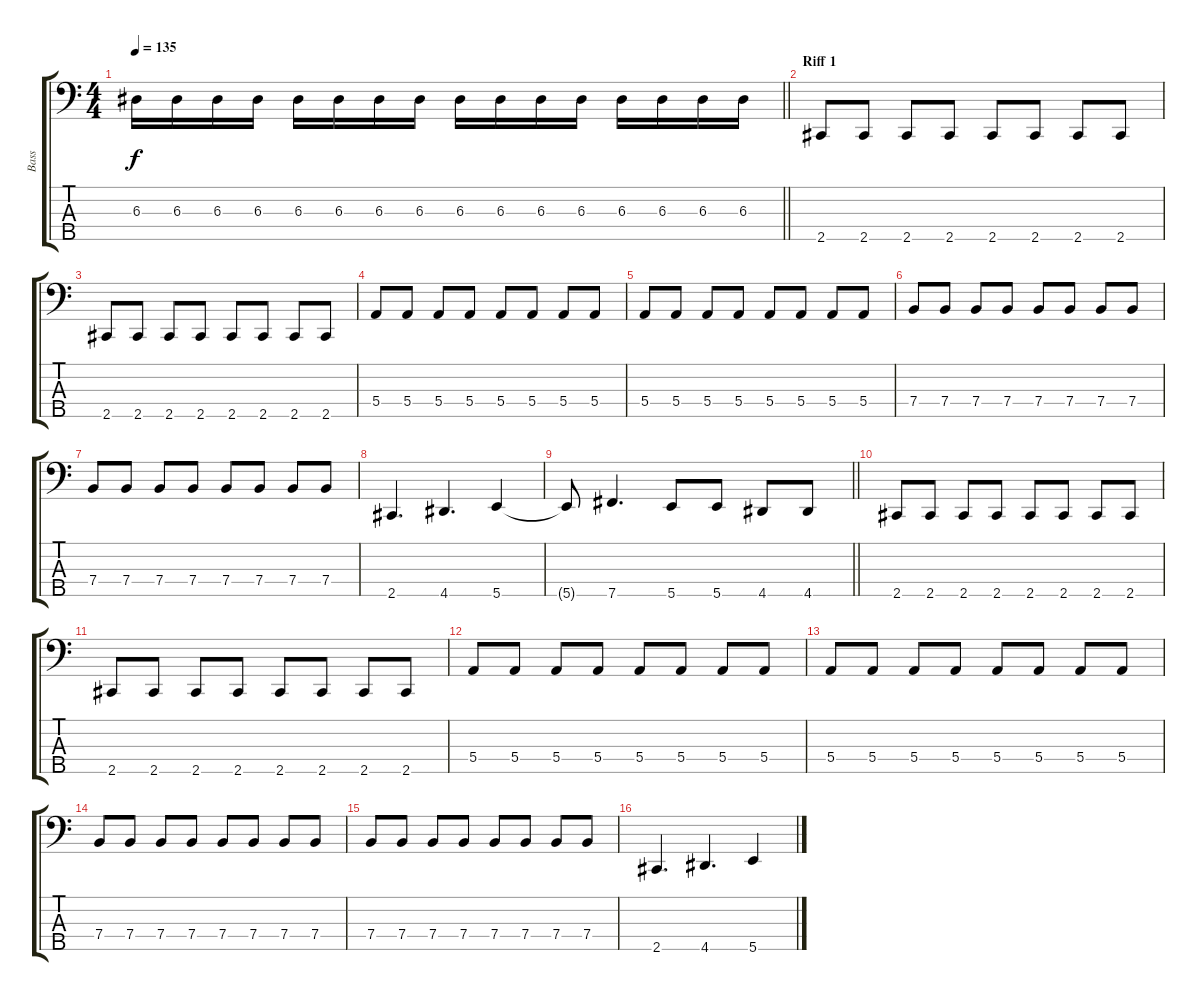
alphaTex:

\track ("Bass" "Bass") {instrument electricbassfinger}
\staff {score tabs}
\tuning (G2 D2 A1 E1 B0) {hide}
\ts (4 4)
\tempo 135
\clef f4
\barLineRight lightlight
\ks c
6.3.16{dy f} 6.3.16 6.3.16 6.3.16 6.3.16 6.3.16 6.3.16 6.3.16 6.3.16 6.3.16 6.3.16 6.3.16 6.3.16 6.3.16 6.3.16 6.3.16 |
\section ("" "Riff 1")
2.5.8 2.5.8 2.5.8 2.5.8 2.5.8 2.5.8 2.5.8 2.5.8 |
2.5.8 2.5.8 2.5.8 2.5.8 2.5.8 2.5.8 2.5.8 2.5.8 |
5.4.8 5.4.8 5.4.8 5.4.8 5.4.8 5.4.8 5.4.8 5.4.8 |
5.4.8 5.4.8 5.4.8 5.4.8 5.4.8 5.4.8 5.4.8 5.4.8 |
7.4.8 7.4.8 7.4.8 7.4.8 7.4.8 7.4.8 7.4.8 7.4.8 |
7.4.8 7.4.8 7.4.8 7.4.8 7.4.8 7.4.8 7.4.8 7.4.8 |
2.5.4{d} 4.5.4{d} 5.5.4 |
\barLineRight lightlight
5.5{t}.8 7.5.4{d} 5.5.8 5.5.8 4.5.8 4.5.8 |
\section ("" "")
2.5.8 2.5.8 2.5.8 2.5.8 2.5.8 2.5.8 2.5.8 2.5.8 |
2.5.8 2.5.8 2.5.8 2.5.8 2.5.8 2.5.8 2.5.8 2.5.8 |
5.4.8 5.4.8 5.4.8 5.4.8 5.4.8 5.4.8 5.4.8 5.4.8 |
5.4.8 5.4.8 5.4.8 5.4.8 5.4.8 5.4.8 5.4.8 5.4.8 |
7.4.8 7.4.8 7.4.8 7.4.8 7.4.8 7.4.8 7.4.8 7.4.8 |
7.4.8 7.4.8 7.4.8 7.4.8 7.4.8 7.4.8 7.4.8 7.4.8 |
2.5.4{d} 4.5.4{d} 5.5.4
